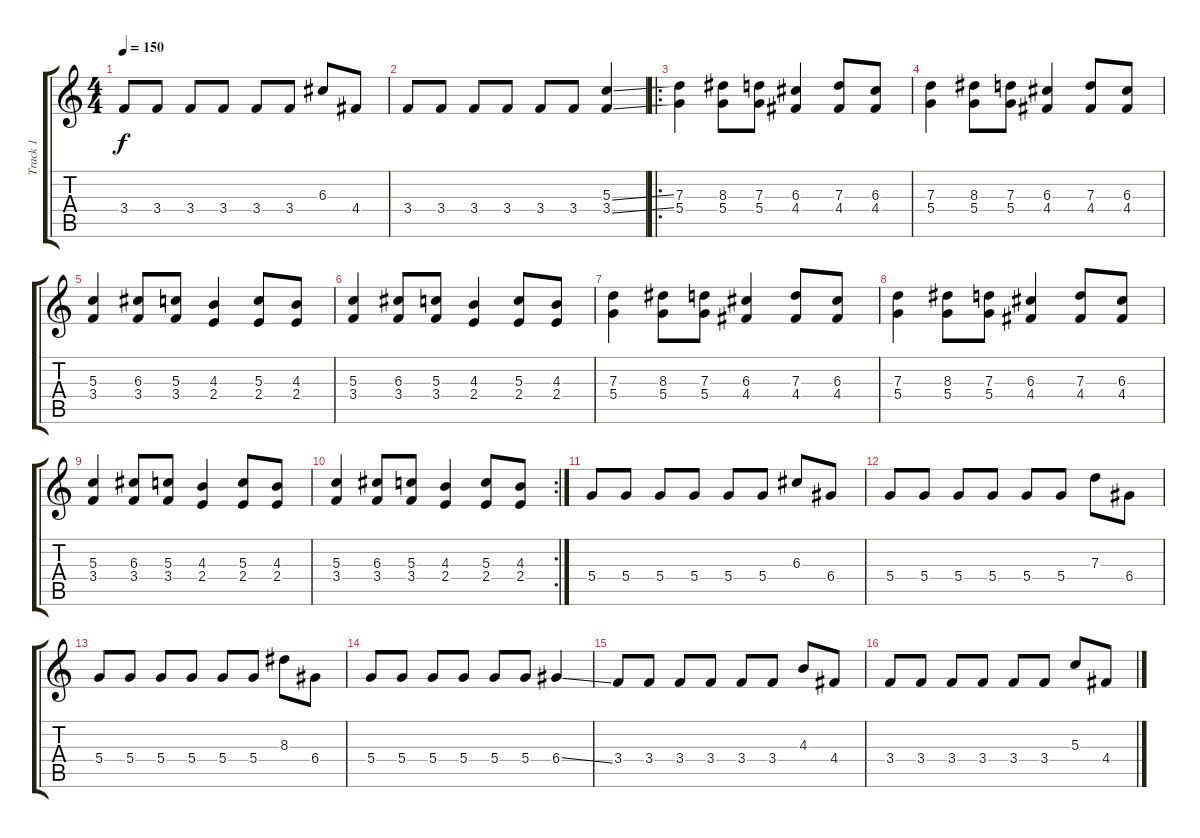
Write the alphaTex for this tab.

\track ("Track 1" "Track 1") {instrument overdrivenguitar}
\staff {score tabs}
\tuning (E4 B3 G3 D3 A2 E2) {hide}
\ts (4 4)
\tempo 150
\clef g2
\ks c
3.4.8{dy f} 3.4.8 3.4.8 3.4.8 3.4.8 3.4.8 6.3.8 4.4.8 |
3.4.8 3.4.8 3.4.8 3.4.8 3.4.8 3.4.8 (5.3{ss} 3.4{ss}).4 |
\ro
(7.3 5.4).4 (8.3 5.4).8 (7.3 5.4).8 (6.3 4.4).4 (7.3 4.4).8 (6.3 4.4).8 |
(7.3 5.4).4 (8.3 5.4).8 (7.3 5.4).8 (6.3 4.4).4 (7.3 4.4).8 (6.3 4.4).8 |
(5.3 3.4).4 (6.3 3.4).8 (5.3 3.4).8 (4.3 2.4).4 (5.3 2.4).8 (4.3 2.4).8 |
(5.3 3.4).4 (6.3 3.4).8 (5.3 3.4).8 (4.3 2.4).4 (5.3 2.4).8 (4.3 2.4).8 |
(7.3 5.4).4 (8.3 5.4).8 (7.3 5.4).8 (6.3 4.4).4 (7.3 4.4).8 (6.3 4.4).8 |
(7.3 5.4).4 (8.3 5.4).8 (7.3 5.4).8 (6.3 4.4).4 (7.3 4.4).8 (6.3 4.4).8 |
(5.3 3.4).4 (6.3 3.4).8 (5.3 3.4).8 (4.3 2.4).4 (5.3 2.4).8 (4.3 2.4).8 |
\rc 2
(5.3 3.4).4 (6.3 3.4).8 (5.3 3.4).8 (4.3 2.4).4 (5.3 2.4).8 (4.3 2.4).8 |
5.4.8 5.4.8 5.4.8 5.4.8 5.4.8 5.4.8 6.3.8 6.4.8 |
5.4.8 5.4.8 5.4.8 5.4.8 5.4.8 5.4.8 7.3.8 6.4.8 |
5.4.8 5.4.8 5.4.8 5.4.8 5.4.8 5.4.8 8.3.8 6.4.8 |
5.4.8 5.4.8 5.4.8 5.4.8 5.4.8 5.4.8 6.4{ss}.4 |
3.4.8 3.4.8 3.4.8 3.4.8 3.4.8 3.4.8 4.3.8 4.4.8 |
3.4.8 3.4.8 3.4.8 3.4.8 3.4.8 3.4.8 5.3.8 4.4.8
